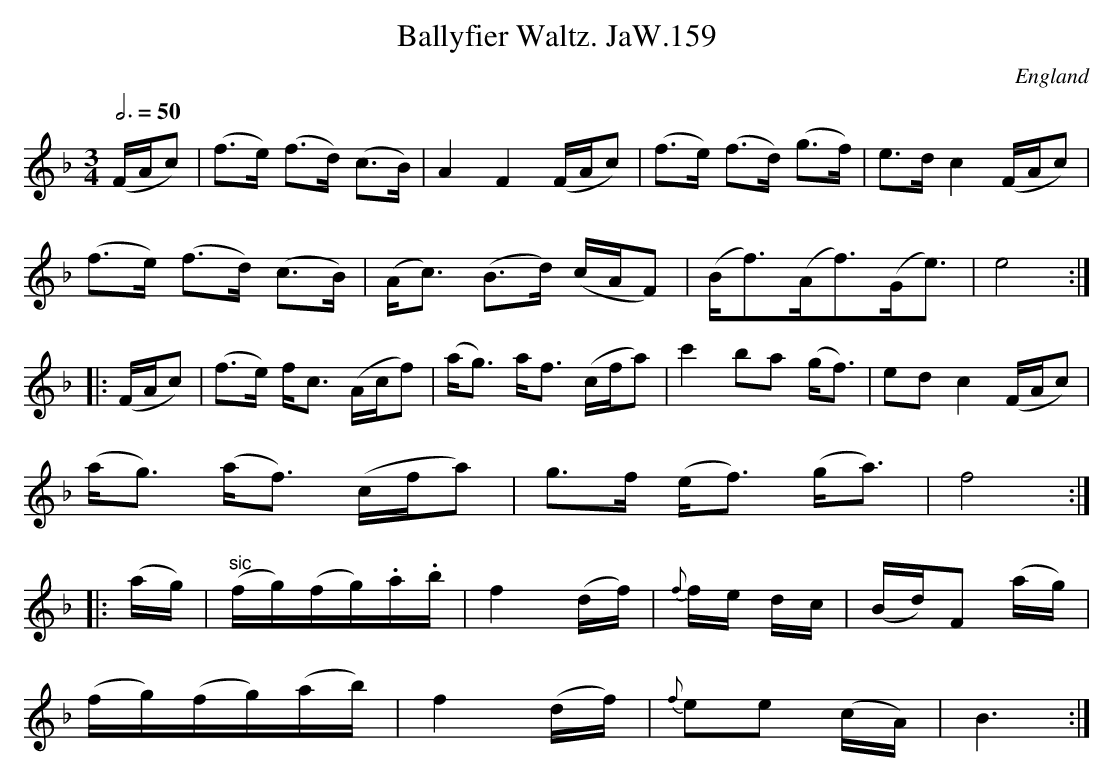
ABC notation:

X:1
T:Ballyfier Waltz. JaW.159
M:3/4
L:1/8
Q:3/4=50
O:England
K:F major
(F/A/c)|(f>e) (f>d) (c>B)|A2F2 (F/A/c)|\
(f>e) (f>d) (g>f)|e>dc2 (F/A/c)|!
(f>e) (f>d) (c>B)|(A<c) (B>d) (c/A/F)|\
(B<f)(A<f)(G<e)|e4:|!
|:(F/A/c)|(f>e) f<c (A/c/f)|(a<g) a<f (c/f/a)|\
c'2ba (g<f)|edc2(F/A/c)|!
(a<g) (a<f) (c/f/a)|g>f (e<f) (g<a)|f4:|!
|:(a/g/)|"sic"(f/g/)(f/g/).a/.b/|f2(d/f/)|\
{f}f/e/ d/c/|(B/d/)F (a/g/)|!
(f/g/)(f/g/)(a/b/)|f2(d/f/)|{f}ee (c/A/)|B3:|
